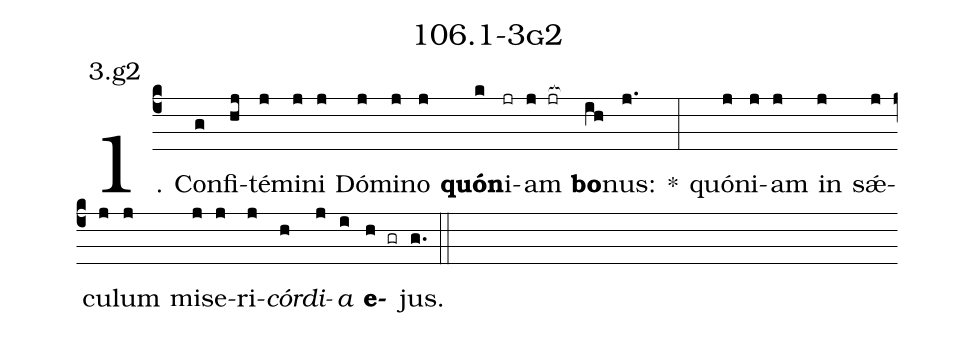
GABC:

name: 106.1-3g2;
annotation: 3.g2;
%%
(c4)1. Con(g)fi(hj)té(j)mi(j)ni(j) Dó(j)mi(j)no(j) <b>quón</b>(k)i(jr)am(j jr[ocb:1{]) <b>bo</b>(ih[ocb:0}])nus:(j.) *(:) quón(j)i(j)am(j) in(j) sǽ(j)cu(j)lum(j) mi(j)se(j)ri(j)<i>cór</i>(h)<i>di</i>(j)<i>a</i>(i) <b>e</b>(h gr)jus.(g.) (::)
